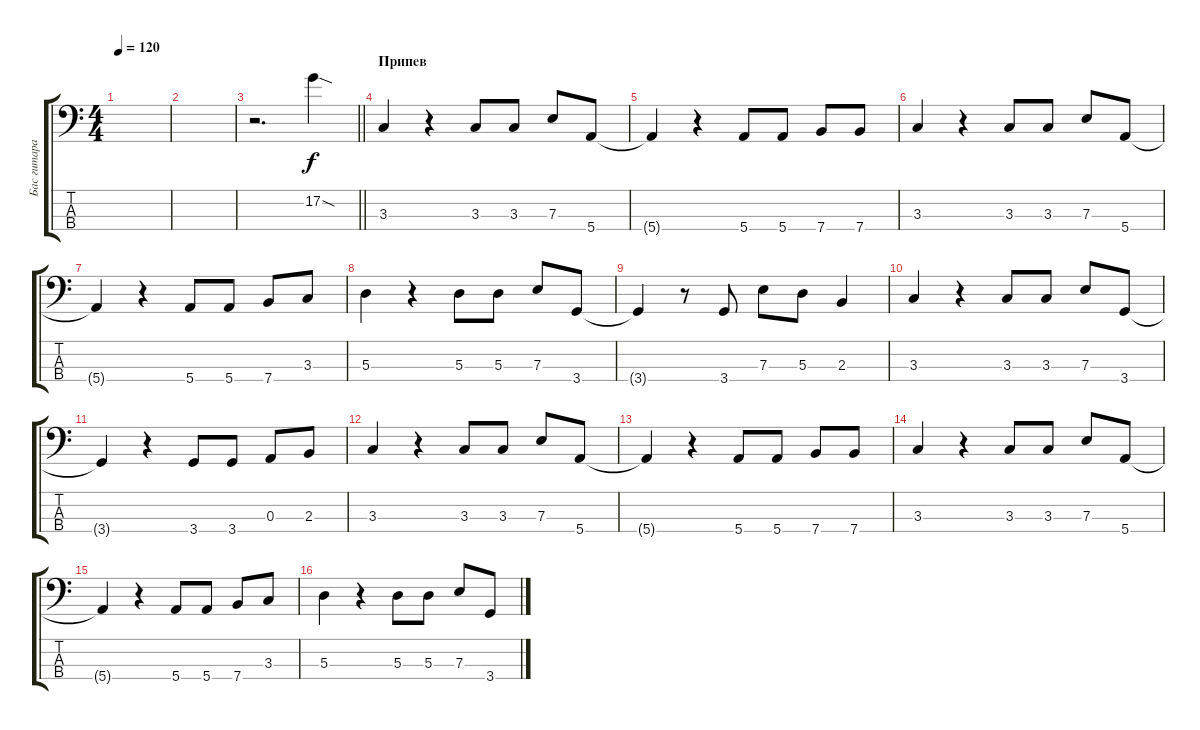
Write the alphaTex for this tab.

\track ("Бас гитара" "Бас гитара") {instrument electricbassfinger}
\staff {score tabs}
\tuning (G2 D2 A1 E1) {hide}
\ts (4 4)
\tempo 120
\clef f4
\ks c
|
|
\barLineRight lightlight
r.2{d} 17.2{sod}.4 |
\section ("" "Припев")
3.3.4 r.4 3.3.8 3.3.8 7.3.8 5.4.8 |
5.4{t}.4 r.4 5.4.8 5.4.8 7.4.8 7.4.8 |
3.3.4 r.4 3.3.8 3.3.8 7.3.8 5.4.8 |
5.4{t}.4 r.4 5.4.8 5.4.8 7.4.8 3.3.8 |
5.3.4 r.4 5.3.8 5.3.8 7.3.8 3.4.8 |
3.4{t}.4 r.8 3.4.8 7.3.8 5.3.8 2.3.4 |
3.3.4 r.4 3.3.8 3.3.8 7.3.8 3.4.8 |
3.4{t}.4 r.4 3.4.8 3.4.8 0.3.8 2.3.8 |
3.3.4 r.4 3.3.8 3.3.8 7.3.8 5.4.8 |
5.4{t}.4 r.4 5.4.8 5.4.8 7.4.8 7.4.8 |
3.3.4 r.4 3.3.8 3.3.8 7.3.8 5.4.8 |
5.4{t}.4 r.4 5.4.8 5.4.8 7.4.8 3.3.8 |
5.3.4 r.4 5.3.8 5.3.8 7.3.8 3.4.8
